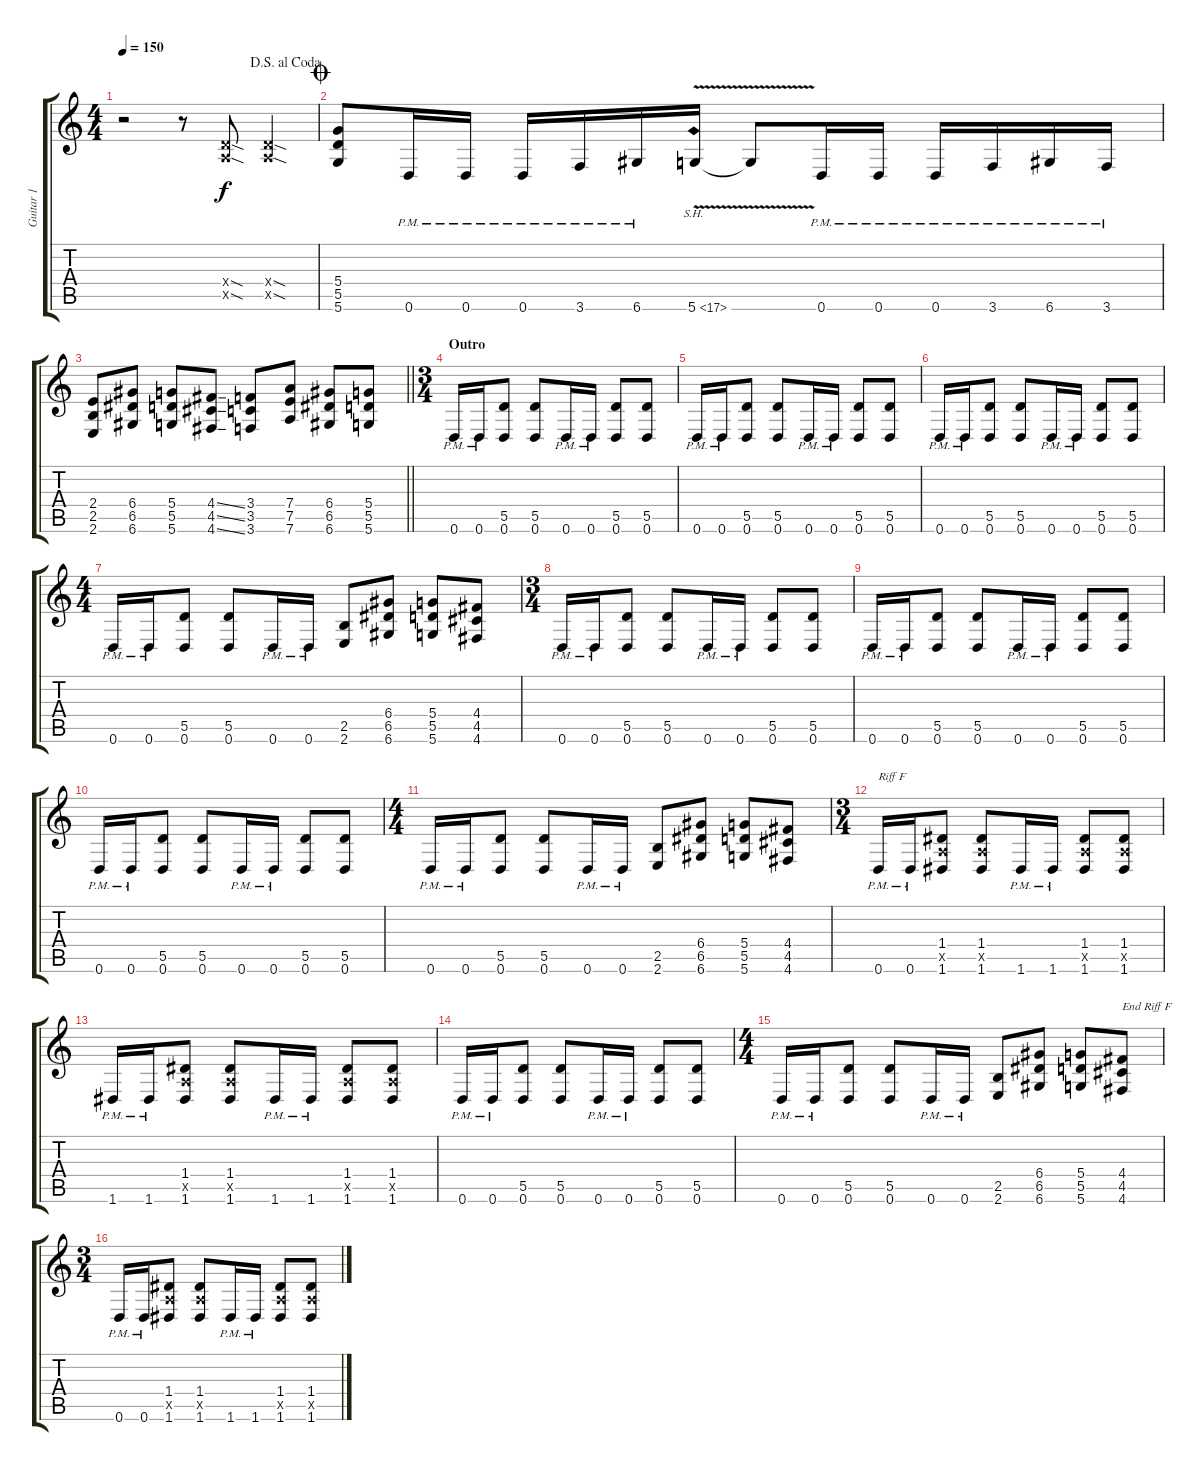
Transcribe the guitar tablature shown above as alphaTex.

\track ("Guitar 1" "Guitar 1") {instrument distortionguitar}
\staff {score tabs}
\tuning (E4 B3 G3 D3 A2 D2) {hide}
\ts (4 4)
\jump dalsegnoalcoda
\tempo 150
\clef g2
\ks c
r.2{dy f} r.8 (0.4{sod x} 0.5{sod x}).8 (0.4{sod x} 0.5{sod x}).4 |
\jump coda
(5.4 5.5 5.6).8 0.6{pm}.16 0.6{pm}.16 0.6{pm}.16 3.6{pm}.16 6.6{pm}.16 5.6{sh 12 v}.16 5.6{t}.8 0.6{pm}.16 0.6{pm}.16 0.6{pm}.16 3.6{pm}.16 6.6{pm}.16 3.6{pm}.16 |
\barLineRight lightlight
(2.4 2.5 2.6).8 (6.4 6.5 6.6).8 (5.4 5.5 5.6).8 (4.4{ss} 4.5{ss} 4.6{ss}).8 (3.4 3.5 3.6).8 (7.4 7.5 7.6).8 (6.4 6.5 6.6).8 (5.4 5.5 5.6).8 |
\ts (3 4)
\section ("" "Outro")
0.6{pm}.16 0.6{pm}.16 (5.5 0.6).8 (5.5 0.6).8 0.6{pm}.16 0.6{pm}.16 (5.5 0.6).8 (5.5 0.6).8 |
0.6{pm}.16 0.6{pm}.16 (5.5 0.6).8 (5.5 0.6).8 0.6{pm}.16 0.6{pm}.16 (5.5 0.6).8 (5.5 0.6).8 |
0.6{pm}.16 0.6{pm}.16 (5.5 0.6).8 (5.5 0.6).8 0.6{pm}.16 0.6{pm}.16 (5.5 0.6).8 (5.5 0.6).8 |
\ts (4 4)
0.6{pm}.16 0.6{pm}.16 (5.5 0.6).8 (5.5 0.6).8 0.6{pm}.16 0.6{pm}.16 (2.5 2.6).8 (6.4 6.5 6.6).8 (5.4 5.5 5.6).8 (4.4 4.5 4.6).8 |
\ts (3 4)
0.6{pm}.16 0.6{pm}.16 (5.5 0.6).8 (5.5 0.6).8 0.6{pm}.16 0.6{pm}.16 (5.5 0.6).8 (5.5 0.6).8 |
0.6{pm}.16 0.6{pm}.16 (5.5 0.6).8 (5.5 0.6).8 0.6{pm}.16 0.6{pm}.16 (5.5 0.6).8 (5.5 0.6).8 |
0.6{pm}.16 0.6{pm}.16 (5.5 0.6).8 (5.5 0.6).8 0.6{pm}.16 0.6{pm}.16 (5.5 0.6).8 (5.5 0.6).8 |
\ts (4 4)
0.6{pm}.16 0.6{pm}.16 (5.5 0.6).8 (5.5 0.6).8 0.6{pm}.16 0.6{pm}.16 (2.5 2.6).8 (6.4 6.5 6.6).8 (5.4 5.5 5.6).8 (4.4 4.5 4.6).8 |
\ts (3 4)
0.6{pm}.16{txt "Riff F" volume 10} 0.6{pm}.16 (1.4 0.5{x} 1.6).8 (1.4 0.5{x} 1.6).8 1.6{pm}.16 1.6{pm}.16 (1.4 0.5{x} 1.6).8 (1.4 0.5{x} 1.6).8 |
1.6{pm}.16 1.6{pm}.16 (1.4 0.5{x} 1.6).8 (1.4 0.5{x} 1.6).8 1.6{pm}.16 1.6{pm}.16 (1.4 0.5{x} 1.6).8 (1.4 0.5{x} 1.6).8 |
0.6{pm}.16 0.6{pm}.16 (5.5 0.6).8 (5.5 0.6).8 0.6{pm}.16 0.6{pm}.16 (5.5 0.6).8 (5.5 0.6).8 |
\ts (4 4)
0.6{pm}.16 0.6{pm}.16 (5.5 0.6).8 (5.5 0.6).8 0.6{pm}.16 0.6{pm}.16 (2.5 2.6).8 (6.4 6.5 6.6).8 (5.4 5.5 5.6).8 (4.4 4.5 4.6).8{txt "End Riff F"} |
\ts (3 4)
0.6{pm}.16 0.6{pm}.16 (1.4 0.5{x} 1.6).8 (1.4 0.5{x} 1.6).8 1.6{pm}.16 1.6{pm}.16 (1.4 0.5{x} 1.6).8 (1.4 0.5{x} 1.6).8
